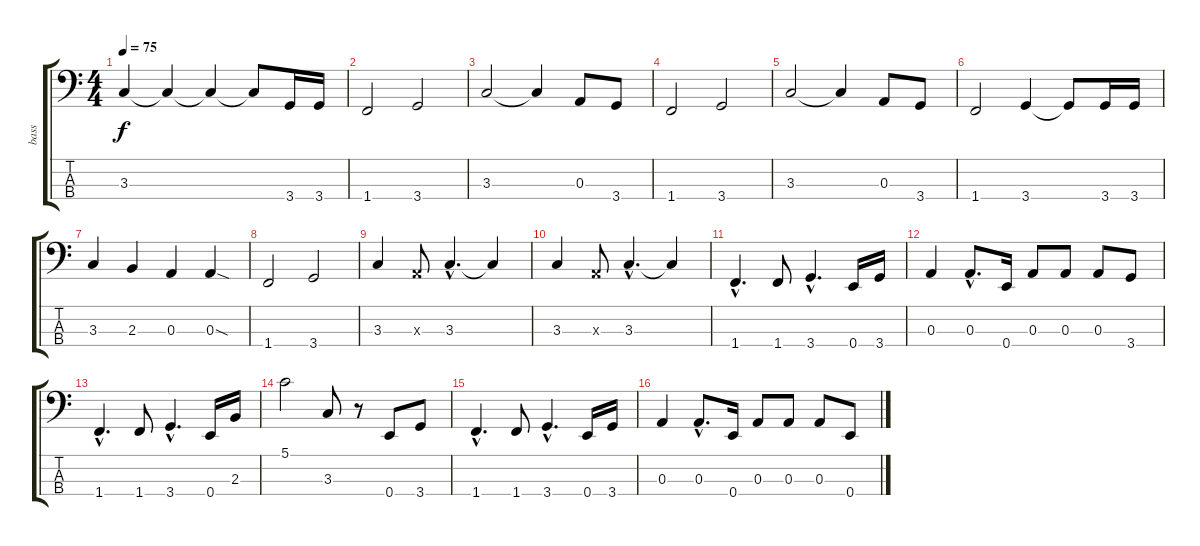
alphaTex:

\track ("bass" "bass") {instrument electricbassfinger}
\staff {score tabs}
\tuning (G2 D2 A1 E1) {hide}
\ts (4 4)
\tempo 75
\clef f4
\ks c
3.3.4{dy f} 3.3{t}.4 3.3{t}.4 3.3{t}.8 3.4.16 3.4.16 |
1.4.2 3.4.2 |
3.3.2 3.3{t}.4 0.3.8 3.4.8 |
1.4.2 3.4.2 |
3.3.2 3.3{t}.4 0.3.8 3.4.8 |
1.4.2 3.4.4 3.4{t}.8 3.4.16 3.4.16 |
3.3.4 2.3.4 0.3.4 0.3{sod}.4 |
1.4.2 3.4.2 |
3.3.4 0.3{x}.8 3.3{hac}.4{d} 3.3{t}.4 |
3.3.4 0.3{x}.8 3.3{hac}.4{d} 3.3{t}.4 |
1.4{hac}.4{d} 1.4.8 3.4{hac}.4{d} 0.4.16 3.4.16 |
0.3.4 0.3{hac}.8{d} 0.4.16 0.3.8 0.3.8 0.3.8 3.4.8 |
1.4{hac}.4{d} 1.4.8 3.4{hac}.4{d} 0.4.16 2.3.16 |
5.1.2 3.3.8 r.8 0.4.8 3.4.8 |
1.4{hac}.4{d} 1.4.8 3.4{hac}.4{d} 0.4.16 3.4.16 |
0.3.4 0.3{hac}.8{d} 0.4.16 0.3.8 0.3.8 0.3.8 0.4.8
